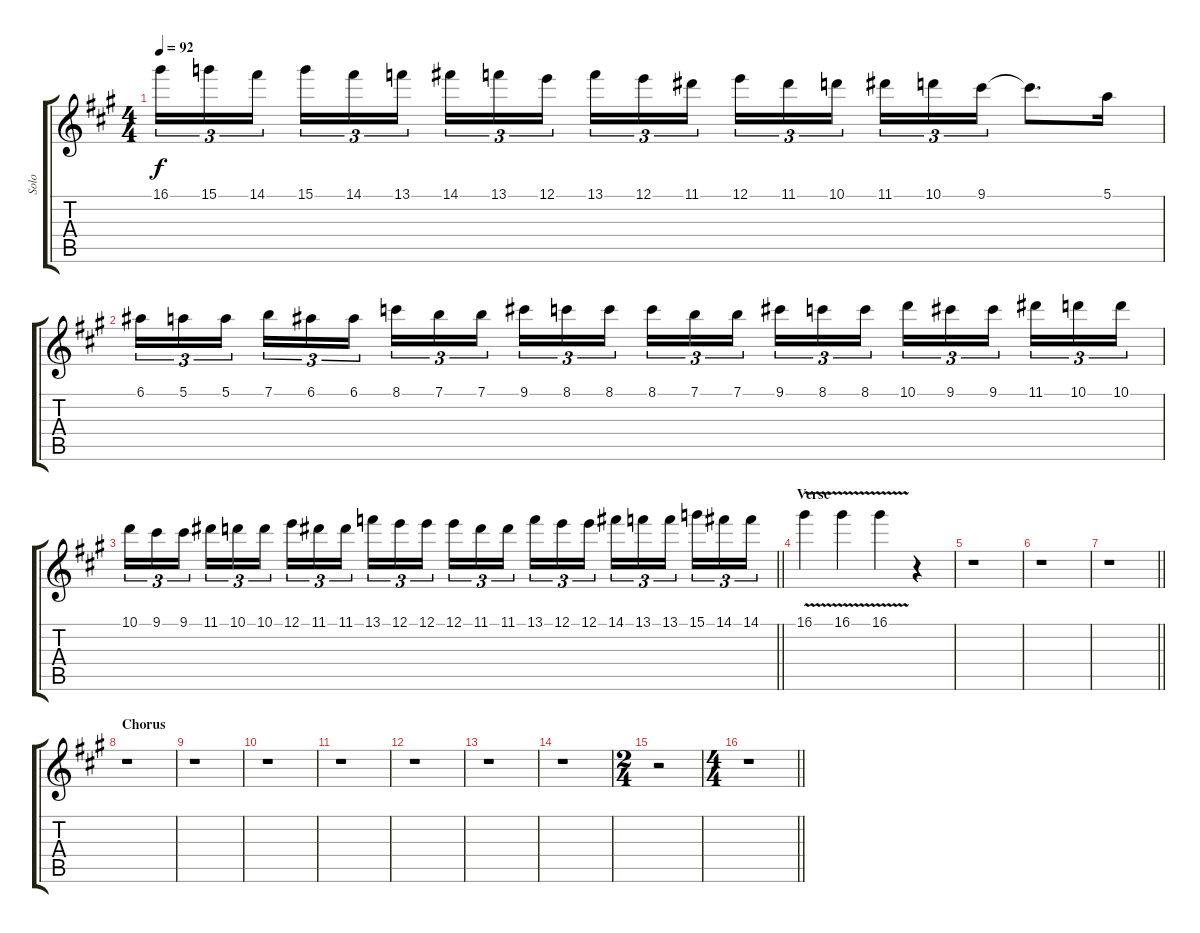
\track ("Solo" "Solo") {instrument overdrivenguitar}
\staff {score tabs}
\tuning (E4 B3 G3 D3 A2 E2) {hide}
\ts (4 4)
\tempo 92
\clef g2
\ks f#minor
16.1.16{tu (3 2) dy f balance 12} 15.1.16{tu (3 2)} 14.1.16{tu (3 2) beam splitsecondary} 15.1.16{tu (3 2)} 14.1.16{tu (3 2)} 13.1.16{tu (3 2)} 14.1.16{tu (3 2) balance 11} 13.1.16{tu (3 2)} 12.1.16{tu (3 2) beam splitsecondary} 13.1.16{tu (3 2)} 12.1.16{tu (3 2)} 11.1.16{tu (3 2)} 12.1.16{tu (3 2) balance 10} 11.1.16{tu (3 2)} 10.1.16{tu (3 2) beam splitsecondary} 11.1.16{tu (3 2)} 10.1.16{tu (3 2)} 9.1.16{tu (3 2)} 9.1{t}.8{d} 5.1.16{balance 9} |
6.1.16{tu (3 2)} 5.1.16{tu (3 2)} 5.1.16{tu (3 2) beam splitsecondary} 7.1.16{tu (3 2)} 6.1.16{tu (3 2)} 6.1.16{tu (3 2)} 8.1.16{tu (3 2) balance 8} 7.1.16{tu (3 2)} 7.1.16{tu (3 2) beam splitsecondary} 9.1.16{tu (3 2)} 8.1.16{tu (3 2)} 8.1.16{tu (3 2)} 8.1.16{tu (3 2) balance 7} 7.1.16{tu (3 2)} 7.1.16{tu (3 2) beam splitsecondary} 9.1.16{tu (3 2)} 8.1.16{tu (3 2)} 8.1.16{tu (3 2)} 10.1.16{tu (3 2) balance 6} 9.1.16{tu (3 2)} 9.1.16{tu (3 2) beam splitsecondary} 11.1.16{tu (3 2)} 10.1.16{tu (3 2)} 10.1.16{tu (3 2)} |
\barLineRight lightlight
10.1.16{tu (3 2) balance 5} 9.1.16{tu (3 2)} 9.1.16{tu (3 2) beam splitsecondary} 11.1.16{tu (3 2)} 10.1.16{tu (3 2)} 10.1.16{tu (3 2)} 12.1.16{tu (3 2) balance 4} 11.1.16{tu (3 2)} 11.1.16{tu (3 2) beam splitsecondary} 13.1.16{tu (3 2)} 12.1.16{tu (3 2)} 12.1.16{tu (3 2)} 12.1.16{tu (3 2) balance 3} 11.1.16{tu (3 2)} 11.1.16{tu (3 2) beam splitsecondary} 13.1.16{tu (3 2)} 12.1.16{tu (3 2)} 12.1.16{tu (3 2)} 14.1.16{tu (3 2) balance 2} 13.1.16{tu (3 2)} 13.1.16{tu (3 2) beam splitsecondary} 15.1.16{tu (3 2)} 14.1.16{tu (3 2)} 14.1.16{tu (3 2)} |
\section ("" "Verse")
16.1{v}.4{balance 1} 16.1{v}.4{balance 0} 16.1{v}.4 r.4 |
r.1 |
r.1 |
\barLineRight lightlight
r.1 |
\section ("" "Chorus")
r.1 |
r.1 |
r.1 |
r.1 |
r.1 |
r.1 |
r.1 |
\ts (2 4)
r.2 |
\ts (4 4)
\barLineRight lightlight
r.1
